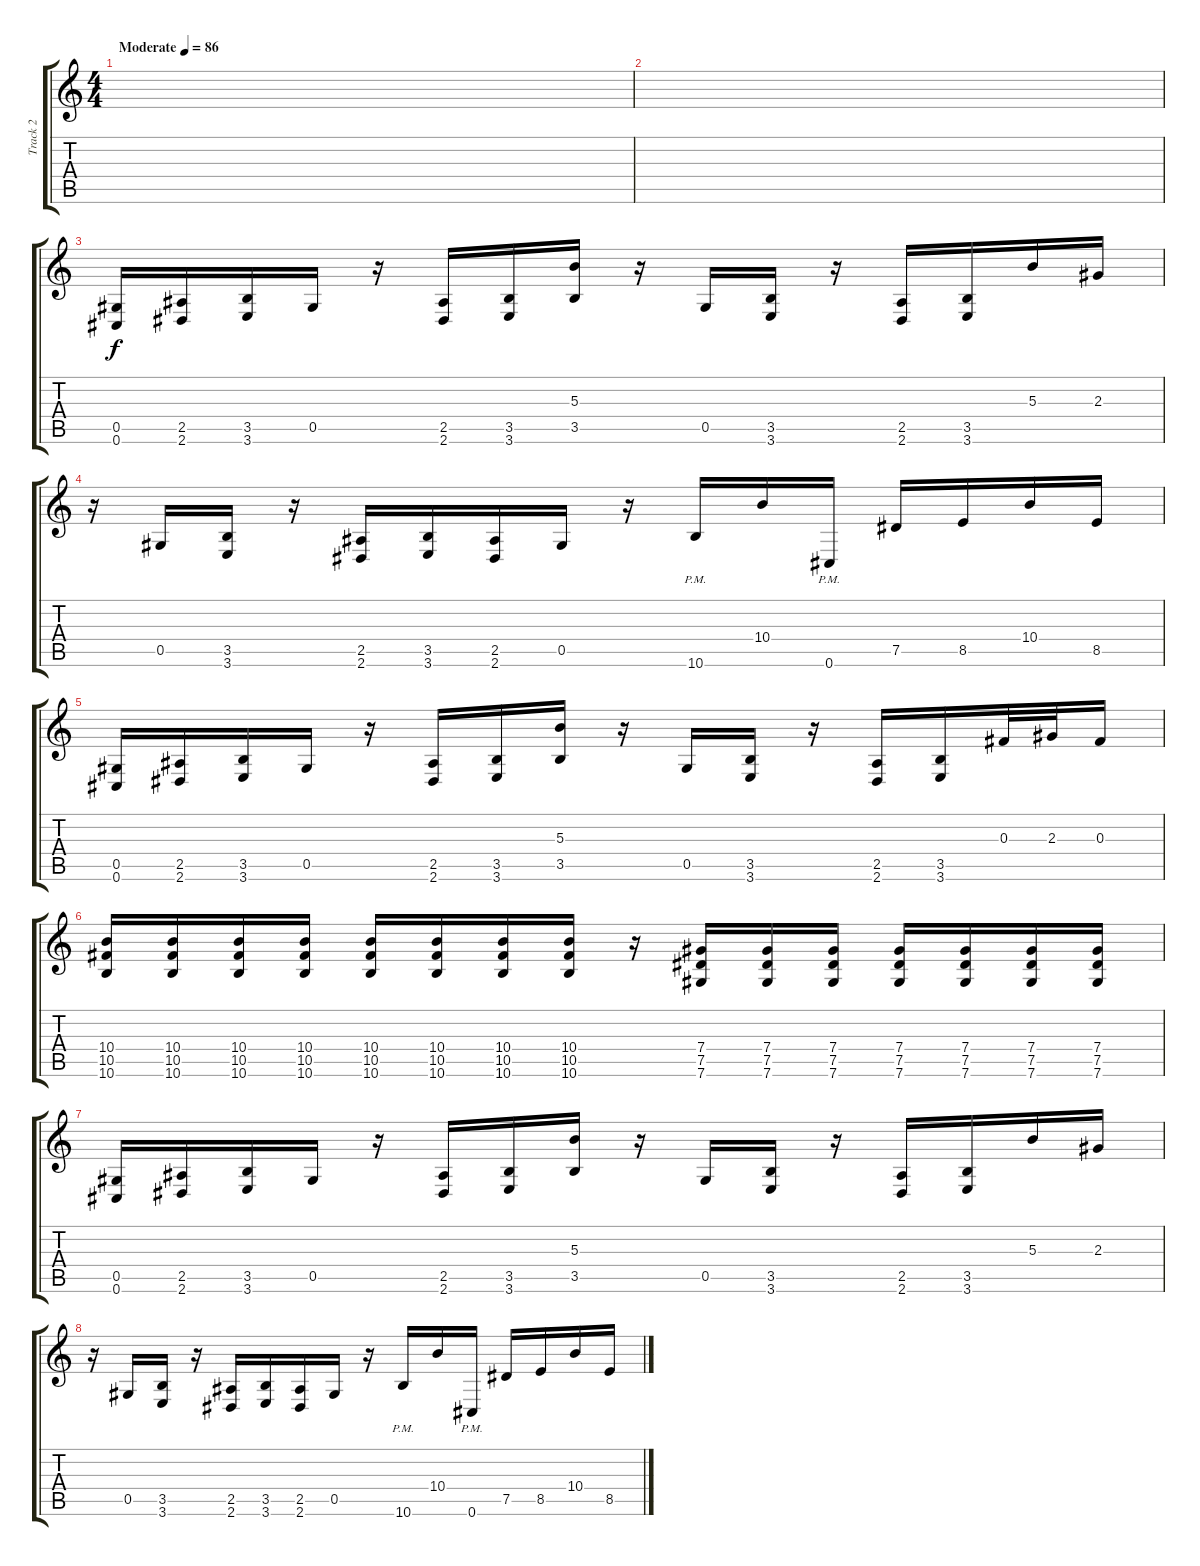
\track ("Track 2" "Track 2") {instrument distortionguitar}
\staff {score tabs}
\tuning (Eb4 Bb3 Gb3 Db3 Ab2 Db2) {hide}
\ts (4 4)
\tempo (86 "Moderate")
\clef g2
\ks c
|
|
(0.5 0.6).16 (2.5 2.6).16 (3.5 3.6).16 0.5.16 r.16 (2.5 2.6).16 (3.5 3.6).16 (5.3 3.5).16 r.16 0.5.16 (3.5 3.6).16 r.16 (2.5 2.6).16 (3.5 3.6).16 5.3.16 2.3.16 |
r.16 0.5.16 (3.5 3.6).16 r.16 (2.5 2.6).16 (3.5 3.6).16 (2.5 2.6).16 0.5.16 r.16 10.6{pm}.16 10.4.16 0.6{pm}.16 7.5.16 8.5.16 10.4.16 8.5.16 |
(0.5 0.6).16 (2.5 2.6).16 (3.5 3.6).16 0.5.16 r.16 (2.5 2.6).16 (3.5 3.6).16 (5.3 3.5).16 r.16 0.5.16 (3.5 3.6).16 r.16 (2.5 2.6).16 (3.5 3.6).16 0.3.32 2.3.32 0.3.16 |
(10.4 10.5 10.6).16 (10.4 10.5 10.6).16 (10.4 10.5 10.6).16 (10.4 10.5 10.6).16 (10.4 10.5 10.6).16 (10.4 10.5 10.6).16 (10.4 10.5 10.6).16 (10.4 10.5 10.6).16 r.16 (7.4 7.5 7.6).16 (7.4 7.5 7.6).16 (7.4 7.5 7.6).16 (7.4 7.5 7.6).16 (7.4 7.5 7.6).16 (7.4 7.5 7.6).16 (7.4 7.5 7.6).16 |
(0.5 0.6).16 (2.5 2.6).16 (3.5 3.6).16 0.5.16 r.16 (2.5 2.6).16 (3.5 3.6).16 (5.3 3.5).16 r.16 0.5.16 (3.5 3.6).16 r.16 (2.5 2.6).16 (3.5 3.6).16 5.3.16 2.3.16 |
r.16 0.5.16 (3.5 3.6).16 r.16 (2.5 2.6).16 (3.5 3.6).16 (2.5 2.6).16 0.5.16 r.16 10.6{pm}.16 10.4.16 0.6{pm}.16 7.5.16 8.5.16 10.4.16 8.5.16
